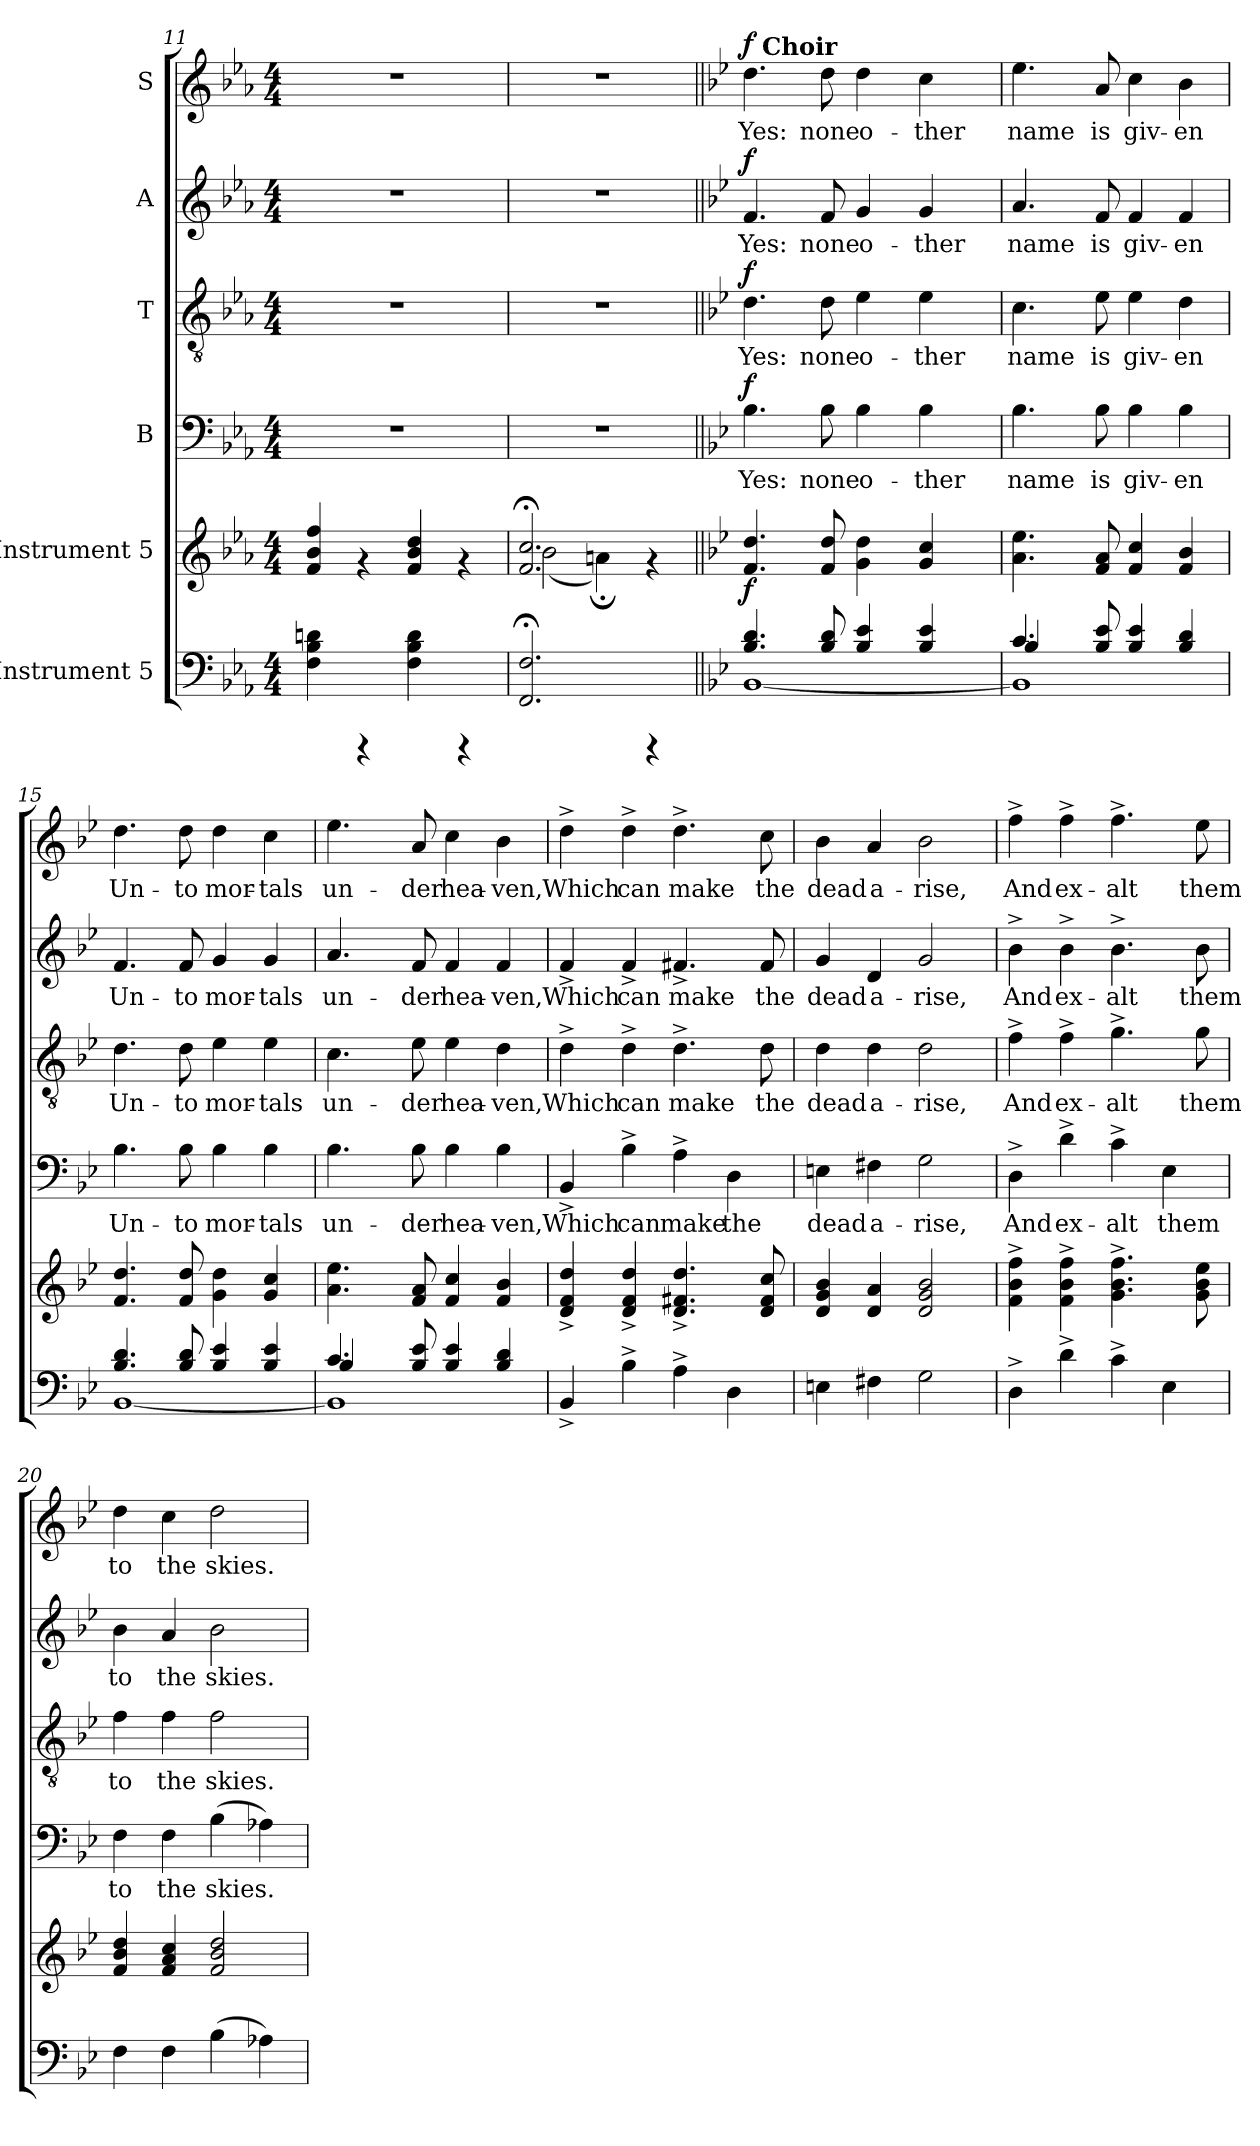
**kern	**dynam	**kern	**kern	**text	**dynam	**kern	**text	**dynam	**kern	**text	**dynam	**kern	**text	**dynam
*part6	*part6	*part5	*part4	*part4	*part4	*part3	*part3	*part3	*part2	*part2	*part2	*part1	*part1	*part1
*staff6	*staff6	*staff5	*staff4	*staff4	*staff4	*staff3	*staff3	*staff3	*staff2	*staff2	*staff2	*staff1	*staff1	*staff1
*I"Instrument 5	*	*I"Instrument 5	*I"B	*	*	*I"T	*	*	*I"A	*	*	*I"S	*	*
*clefF4	*	*clefG2	*clefF4	*	*	*clefGv2	*	*	*clefG2	*	*	*clefG2	*	*
*k[b-e-a-]	*	*k[b-e-a-]	*k[b-e-a-]	*	*	*k[b-e-a-]	*	*	*k[b-e-a-]	*	*	*k[b-e-a-]	*	*
*E-:	*	*E-:	*E-:	*	*	*E-:	*	*	*E-:	*	*	*E-:	*	*
*M4/4	*	*M4/4	*M4/4	*	*	*M4/4	*	*	*M4/4	*	*	*M4/4	*	*
=11	=11	=11	=11	=11	=11	=11	=11	=11	=11	=11	=11	=11	=11	=11
4B-\ 4F\ 4dn\	.	4ff/ 4b-/ 4f/	1r	.	.	1r	.	.	1r	.	.	1r	.	.
4rCCC	.	4rf	.	.	.	.	.	.	.	.	.	.	.	.
4d\ 4F\ 4B-\	.	4dd/ 4b-/ 4f/	.	.	.	.	.	.	.	.	.	.	.	.
4rCCC	.	4rf	.	.	.	.	.	.	.	.	.	.	.	.
=12	=12	=12	=12	=12	=12	=12	=12	=12	=12	=12	=12	=12	=12	=12
*	*	*^	*	*	*	*	*	*	*	*	*	*	*	*
2.FF/;< 2.F/;<	.	2.f/;< 2.cc/;<	(<2b-\	1r	.	.	1r	.	.	1r	.	.	1r	.	.
.	.	.	4an;\)	.	.	.	.	.	.	.	.	.	.	.	.
4rCCC	.	4rf	4ryy	.	.	.	.	.	.	.	.	.	.	.	.
*	*	*v	*v	*	*	*	*	*	*	*	*	*	*	*	*
!!LO:LB:g=z
=13||	=13||	=13||	=13||	=13||	=13||	=13||	=13||	=13||	=13||	=13||	=13||	=13||	=13||	=13||
*k[b-e-]	*	*k[b-e-]	*k[b-e-]	*	*	*k[b-e-]	*	*	*k[b-e-]	*	*	*k[b-e-]	*	*
*B-:	*	*B-:	*B-:	*	*	*B-:	*	*	*B-:	*	*	*B-:	*	*
*^	*	*^	*	*	*	*	*	*	*	*	*	*	*	*
!	!	!	!LO:TX:b:Bi:t=Gt.	!	!	!	!	!	!	!	!	!	!	!	!	!
!	!	!LO:DY:a	!	!	!	!LO:LY:b	!LO:DY:a	!	!LO:LY:b	!LO:DY:a	!	!LO:LY:b	!LO:DY:a	!	!LO:LY:b	!LO:DY:a
*	*	*	*v	*v	*	*	*	*	*	*	*	*	*	*^	*	*
4.B-/ 4.d/	[<1BB-	f	4.f/ 4.dd/	4.B-\	Yes:	f	4.d\	Yes:	f	4.f/	Yes:	f	4.dd\	32.ryy	Yes:	f
!	!	!	!	!	!	!	!	!	!	!	!	!	!	!LO:TX:a:B:t=Choir	!	!
.	.	.	.	.	.	.	.	.	.	.	.	.	.	2ryy	.	.
!	!	!	!	!	!LO:LY:b	!	!	!LO:LY:b	!	!	!LO:LY:b	!	!	!	!LO:LY:b	!
8d/ 8B-/	.	.	8f/ 8dd/	8B-\	none	.	8d\	none	.	8f/	none	.	8dd\	.	none	.
!	!	!	!	!	!LO:LY:b	!	!	!LO:LY:b	!	!	!LO:LY:b	!	!	!	!LO:LY:b	!
4e-/ 4B-/	.	.	4g\ 4dd\	4B-\	o-	.	4e-\	o-	.	4g/	o-	.	4dd\	.	o-	.
.	.	.	.	.	.	.	.	.	.	.	.	.	.	4ryy	.	.
!	!	!	!	!	!LO:LY:b	!	!	!LO:LY:b	!	!	!LO:LY:b	!	!	!	!LO:LY:b	!
4e-/ 4B-/	.	.	4cc/ 4g/	4B-\	-ther	.	4e-\	-ther	.	4g/	-ther	.	4cc\	.	-ther	.
.	.	.	.	.	.	.	.	.	.	.	.	.	.	8ryy	.	.
.	.	.	.	.	.	.	.	.	.	.	.	.	.	16ryy	.	.
.	.	.	.	.	.	.	.	.	.	.	.	.	.	64ryy	.	.
=14	=14	=14	=14	=14	=14	=14	=14	=14	=14	=14	=14	=14	=14	=14	=14	=14
*	*^	*	*	*	*	*	*	*	*	*	*	*	*	*	*	*
!	!	!	!	!	!	!LO:LY:b	!	!	!LO:LY:b	!	!	!LO:LY:b	!	!	!	!LO:LY:b	!
*	*	*	*	*	*	*	*	*	*	*	*	*	*	*v	*v	*	*
4.c/	4B-/	1BB-]	.	4.a\ 4.ee-\	4.B-\	name	.	4.c\	name	.	4.a/	name	.	4.ee-\	name	.
.	2.ryy	.	.	.	.	.	.	.	.	.	.	.	.	.	.	.
!	!	!	!	!	!	!LO:LY:b	!	!	!LO:LY:b	!	!	!LO:LY:b	!	!	!LO:LY:b	!
8B-/ 8e-/	.	.	.	8f/ 8a/	8B-\	is	.	8e-\	is	.	8f/	is	.	8a/	is	.
!	!	!	!	!	!	!LO:LY:b	!	!	!LO:LY:b	!	!	!LO:LY:b	!	!	!LO:LY:b	!
4e-/ 4B-/	.	.	.	4f/ 4cc/	4B-\	giv-	.	4e-\	giv-	.	4f/	giv-	.	4cc\	giv-	.
!	!	!	!	!	!	!LO:LY:b	!	!	!LO:LY:b	!	!	!LO:LY:b	!	!	!LO:LY:b	!
4d/ 4B-/	.	.	.	4b-/ 4f/	4B-\	-en	.	4d\	-en	.	4f/	-en	.	4b-\	-en	.
*	*v	*v	*	*	*	*	*	*	*	*	*	*	*	*	*	*
=15	=15	=15	=15	=15	=15	=15	=15	=15	=15	=15	=15	=15	=15	=15	=15
!	!	!	!	!	!LO:LY:b	!	!	!LO:LY:b	!	!	!LO:LY:b	!	!	!LO:LY:b	!
4.B-/ 4.d/	[<1BB-	.	4.f/ 4.dd/	4.B-\	Un-	.	4.d\	Un-	.	4.f/	Un-	.	4.dd\	Un-	.
!	!	!	!	!	!LO:LY:b	!	!	!LO:LY:b	!	!	!LO:LY:b	!	!	!LO:LY:b	!
8B-/ 8d/	.	.	8dd/ 8f/	8B-\	-to	.	8d\	-to	.	8f/	-to	.	8dd\	-to	.
!	!	!	!	!	!LO:LY:b	!	!	!LO:LY:b	!	!	!LO:LY:b	!	!	!LO:LY:b	!
4e-/ 4B-/	.	.	4dd\ 4g\	4B-\	mor-	.	4e-\	mor-	.	4g/	mor-	.	4dd\	mor-	.
!	!	!	!	!	!LO:LY:b	!	!	!LO:LY:b	!	!	!LO:LY:b	!	!	!LO:LY:b	!
4e-/ 4B-/	.	.	4cc/ 4g/	4B-\	-tals	.	4e-\	-tals	.	4g/	-tals	.	4cc\	-tals	.
=16	=16	=16	=16	=16	=16	=16	=16	=16	=16	=16	=16	=16	=16	=16	=16
*	*^	*	*	*	*	*	*	*	*	*	*	*	*	*	*
!	!	!	!	!	!	!LO:LY:b	!	!	!LO:LY:b	!	!	!LO:LY:b	!	!	!LO:LY:b	!
4.c/	4B-/	1BB-]	.	4.a\ 4.ee-\	4.B-\	un-	.	4.c\	un-	.	4.a/	un-	.	4.ee-\	un-	.
.	2.ryy	.	.	.	.	.	.	.	.	.	.	.	.	.	.	.
!	!	!	!	!	!	!LO:LY:b	!	!	!LO:LY:b	!	!	!LO:LY:b	!	!	!LO:LY:b	!
8e-/ 8B-/	.	.	.	8a/ 8f/	8B-\	-der	.	8e-\	-der	.	8f/	-der	.	8a/	-der	.
!	!	!	!	!	!	!LO:LY:b	!	!	!LO:LY:b	!	!	!LO:LY:b	!	!	!LO:LY:b	!
4B-/ 4e-/	.	.	.	4f/ 4cc/	4B-\	hea-	.	4e-\	hea-	.	4f/	hea-	.	4cc\	hea-	.
!	!	!	!	!	!	!LO:LY:b	!	!	!LO:LY:b	!	!	!LO:LY:b	!	!	!LO:LY:b	!
4d/ 4B-/	.	.	.	4b-/ 4f/	4B-\	-ven,	.	4d\	-ven,	.	4f/	-ven,	.	4b-\	-ven,	.
*v	*v	*v	*	*	*	*	*	*	*	*	*	*	*	*	*	*
!!LO:PB:g=z
=17	=17	=17	=17	=17	=17	=17	=17	=17	=17	=17	=17	=17	=17	=17
!	!	!	!	!LO:LY:b	!	!	!LO:LY:b	!	!	!LO:LY:b	!	!	!LO:LY:b	!
4BB-^</	.	4dd/^< 4d/^< 4f/^<	4BB-^</	Which	.	4d^>\	Which	.	4f^</	Which	.	4dd^>\	Which	.
!	!	!	!	!LO:LY:b	!	!	!LO:LY:b	!	!	!LO:LY:b	!	!	!LO:LY:b	!
4B-^>\	.	4f/^< 4d/^< 4dd/^<	4B-^>\	can	.	4d^>\	can	.	4f^</	can	.	4dd^>\	can	.
!	!	!	!	!LO:LY:b	!	!	!LO:LY:b	!	!	!LO:LY:b	!	!	!LO:LY:b	!
4A^>\	.	4.dd/^< 4.d/^< 4.f#X/^<	4A^>\	make	.	4.d^>\	make	.	4.f#X^</	make	.	4.dd^>\	make	.
!	!	!	!	!LO:LY:b	!	!	!	!	!	!	!	!	!	!
4D\	.	.	4D\	the	.	.	.	.	.	.	.	.	.	.
!	!	!	!	!	!	!	!LO:LY:b	!	!	!LO:LY:b	!	!	!LO:LY:b	!
.	.	8cc/ 8f#/ 8d/	.	.	.	8d\	the	.	8f#/	the	.	8cc\	the	.
=18	=18	=18	=18	=18	=18	=18	=18	=18	=18	=18	=18	=18	=18	=18
!	!	!	!	!LO:LY:b	!	!	!LO:LY:b	!	!	!LO:LY:b	!	!	!LO:LY:b	!
4En\	.	4g/ 4d/ 4b-/	4En\	dead	.	4d\	dead	.	4g/	dead	.	4b-\	dead	.
!	!	!	!	!LO:LY:b	!	!	!LO:LY:b	!	!	!LO:LY:b	!	!	!LO:LY:b	!
4F#X\	.	4d/ 4a/	4F#X\	a-	.	4d\	a-	.	4d/	a-	.	4a/	a-	.
!	!	!	!	!LO:LY:b	!	!	!LO:LY:b	!	!	!LO:LY:b	!	!	!LO:LY:b	!
2G\	.	2b-/ 2g/ 2d/	2G\	-rise,	.	2d\	-rise,	.	2g/	-rise,	.	2b-\	-rise,	.
=19	=19	=19	=19	=19	=19	=19	=19	=19	=19	=19	=19	=19	=19	=19
!	!	!	!	!LO:LY:b	!	!	!LO:LY:b	!	!	!LO:LY:b	!	!	!LO:LY:b	!
4D^>\	.	4ff\^> 4b-\^> 4f\^>	4D^>\	And	.	4f^>\	And	.	4b-^>\	And	.	4ff^>\	And	.
!	!	!	!	!LO:LY:b	!	!	!LO:LY:b	!	!	!LO:LY:b	!	!	!LO:LY:b	!
4d^>\	.	4ff\^> 4f\^> 4b-\^>	4d^>\	ex-	.	4f^>\	ex-	.	4b-^>\	ex-	.	4ff^>\	ex-	.
!	!	!	!	!LO:LY:b	!	!	!LO:LY:b	!	!	!LO:LY:b	!	!	!LO:LY:b	!
4c^>\	.	4.ff\^> 4.g\^> 4.b-\^>	4c^>\	-alt	.	4.g^>\	-alt	.	4.b-^>\	-alt	.	4.ff^>\	-alt	.
!	!	!	!	!LO:LY:b	!	!	!	!	!	!	!	!	!	!
4E-\	.	.	4E-\	them	.	.	.	.	.	.	.	.	.	.
!	!	!	!	!	!	!	!LO:LY:b	!	!	!LO:LY:b	!	!	!LO:LY:b	!
.	.	8ee-\ 8b-\ 8g\	.	.	.	8g\	them	.	8b-\	them	.	8ee-\	them	.
=20	=20	=20	=20	=20	=20	=20	=20	=20	=20	=20	=20	=20	=20	=20
!	!	!	!	!LO:LY:b	!	!	!LO:LY:b	!	!	!LO:LY:b	!	!	!LO:LY:b	!
4F\	.	4dd/ 4b-/ 4f/	4F\	to	.	4f\	to	.	4b-\	to	.	4dd\	to	.
!	!	!	!	!LO:LY:b	!	!	!LO:LY:b	!	!	!LO:LY:b	!	!	!LO:LY:b	!
4F\	.	4a/ 4f/ 4cc/	4F\	the	.	4f\	the	.	4a/	the	.	4cc\	the	.
!	!	!	!	!LO:LY:b	!	!	!LO:LY:b	!	!	!LO:LY:b	!	!	!LO:LY:b	!
(>4B-\	.	2dd/ 2b-/ 2f/	(>4B-\	skies.	.	2f\	skies.	.	2b-\	skies.	.	2dd\	skies.	.
!	!	!	!	!LO:LY:b	!	!	!	!	!	!	!	!	!	!
4A-X\)	.	.	4A-X\)	.	.	.	.	.	.	.	.	.	.	.
=	=	=	=	=	=	=	=	=	=	=	=	=	=	=
*-	*-	*-	*-	*-	*-	*-	*-	*-	*-	*-	*-	*-	*-	*-
